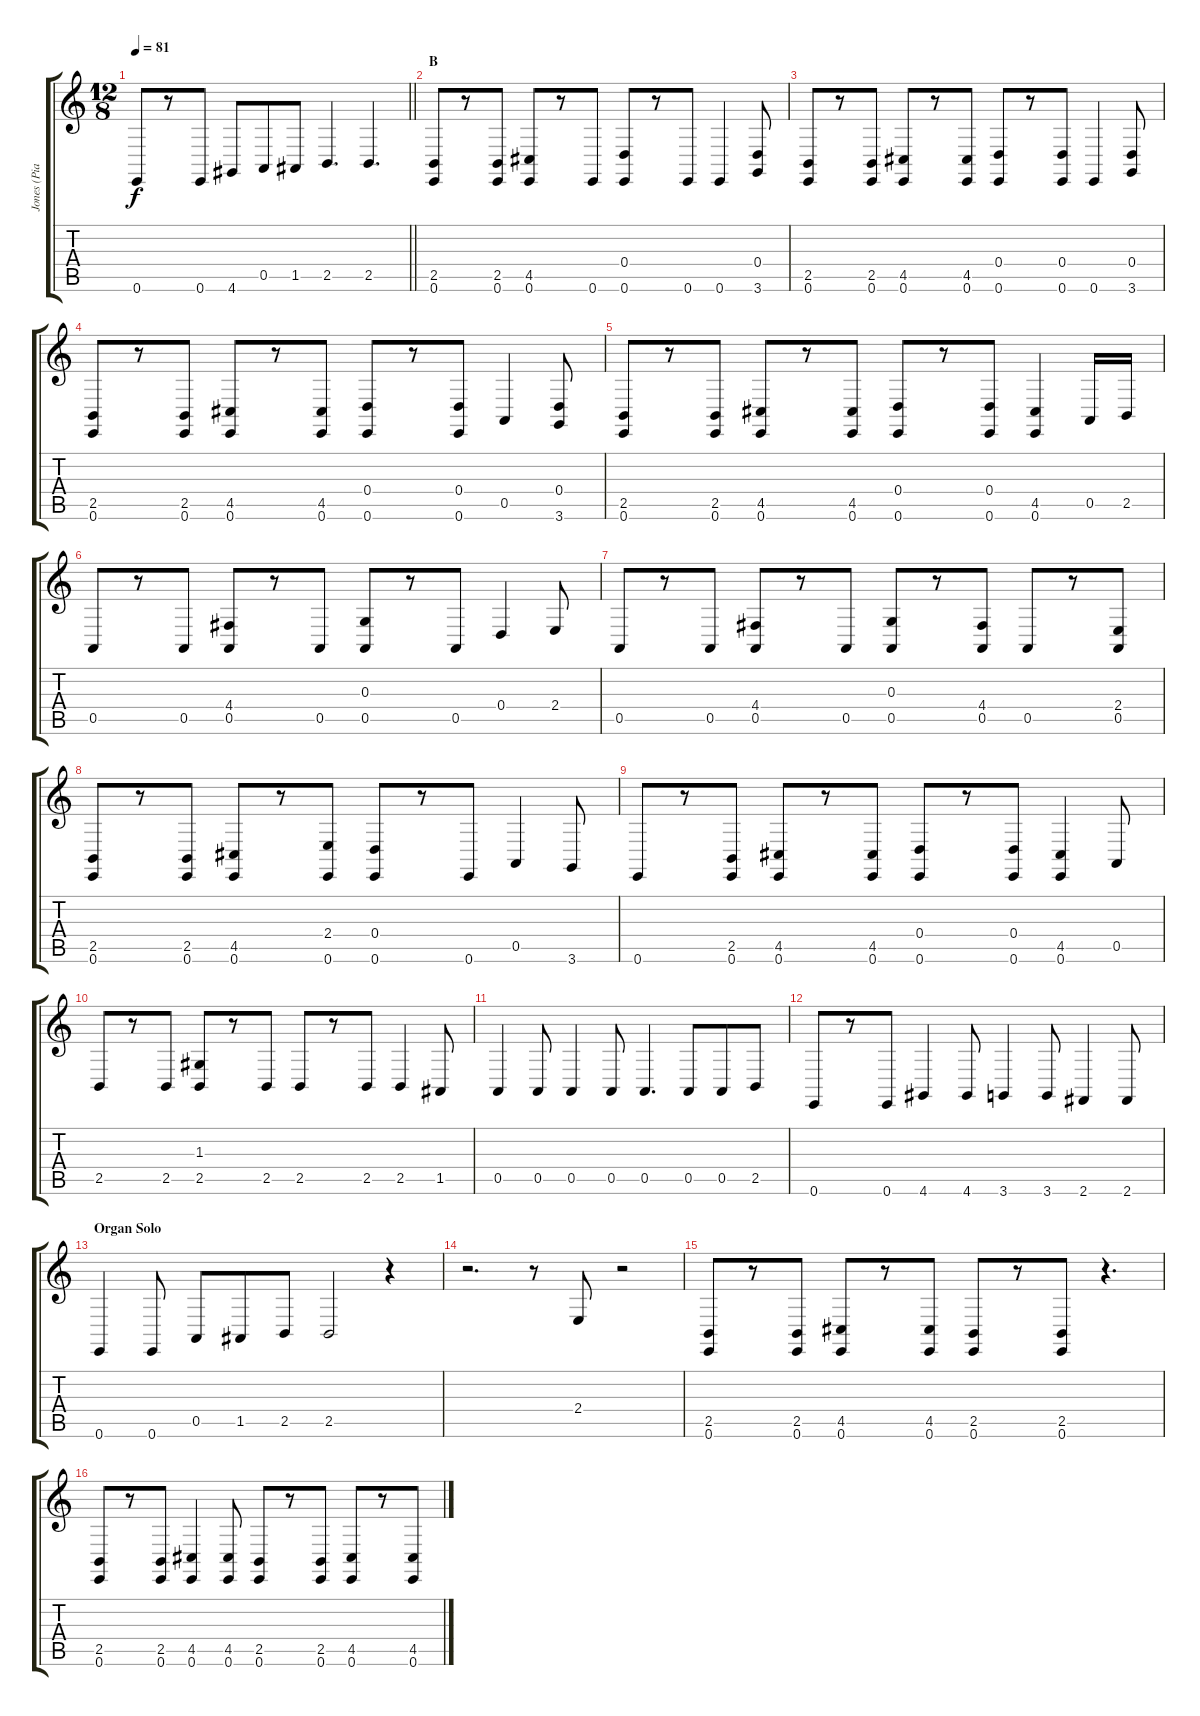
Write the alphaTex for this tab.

\track ("Jones (Piano 2)" "Jones (Pia") {instrument electricpiano1}
\staff {score tabs}
\tuning (E4 B3 G3 D3 A2 E2) {hide}
\ts (12 8)
\tempo 81
\clef g2
\barLineRight lightlight
\ks c
0.6.8{dy f} r.8 0.6.8 4.6.8 0.5.8 1.5.8 2.5.4{d} 2.5.4{d} |
\section ("" "B")
(2.5 0.6).8 r.8 (2.5 0.6).8 (4.5 0.6).8 r.8 0.6.8 (0.4 0.6).8 r.8 0.6.8 0.6.4 (0.4 3.6).8 |
(2.5 0.6).8 r.8 (2.5 0.6).8 (4.5 0.6).8 r.8 (4.5 0.6).8 (0.4 0.6).8 r.8 (0.4 0.6).8 0.6.4 (0.4 3.6).8 |
(2.5 0.6).8 r.8 (2.5 0.6).8 (4.5 0.6).8 r.8 (4.5 0.6).8 (0.4 0.6).8 r.8 (0.4 0.6).8 0.5.4 (0.4 3.6).8 |
(2.5 0.6).8 r.8 (2.5 0.6).8 (4.5 0.6).8 r.8 (4.5 0.6).8 (0.4 0.6).8 r.8 (0.4 0.6).8 (4.5 0.6).4 0.5.16 2.5.16 |
0.5.8 r.8 0.5.8 (4.4 0.5).8 r.8 0.5.8 (0.3 0.5).8 r.8 0.5.8 0.4.4 2.4.8 |
0.5.8 r.8 0.5.8 (4.4 0.5).8 r.8 0.5.8 (0.3 0.5).8 r.8 (4.4 0.5).8 0.5.8 r.8 (2.4 0.5).8 |
(2.5 0.6).8 r.8 (2.5 0.6).8 (4.5 0.6).8 r.8 (2.4 0.6).8 (0.4 0.6).8 r.8 0.6.8 0.5.4 3.6.8 |
0.6.8 r.8 (2.5 0.6).8 (4.5 0.6).8 r.8 (4.5 0.6).8 (0.4 0.6).8 r.8 (0.4 0.6).8 (4.5 0.6).4 0.5.8 |
2.5.8 r.8 2.5.8 (1.3 2.5).8 r.8 2.5.8 2.5.8 r.8 2.5.8 2.5.4 1.5.8 |
0.5.4 0.5.8 0.5.4 0.5.8 0.5.4{d} 0.5.8 0.5.8 2.5.8 |
0.6.8 r.8 0.6.8 4.6.4 4.6.8 3.6.4 3.6.8 2.6.4 2.6.8 |
\section ("" "Organ Solo")
0.6.4 0.6.8 0.5.8 1.5.8 2.5.8 2.5.2 r.4 |
r.2{d} r.8 2.4.8 r.2 |
(2.5 0.6).8 r.8 (2.5 0.6).8 (4.5 0.6).8 r.8 (4.5 0.6).8 (2.5 0.6).8 r.8 (2.5 0.6).8 r.4{d} |
(2.5 0.6).8 r.8 (2.5 0.6).8 (4.5 0.6).4 (4.5 0.6).8 (2.5 0.6).8 r.8 (2.5 0.6).8 (4.5 0.6).8 r.8 (4.5 0.6).8
